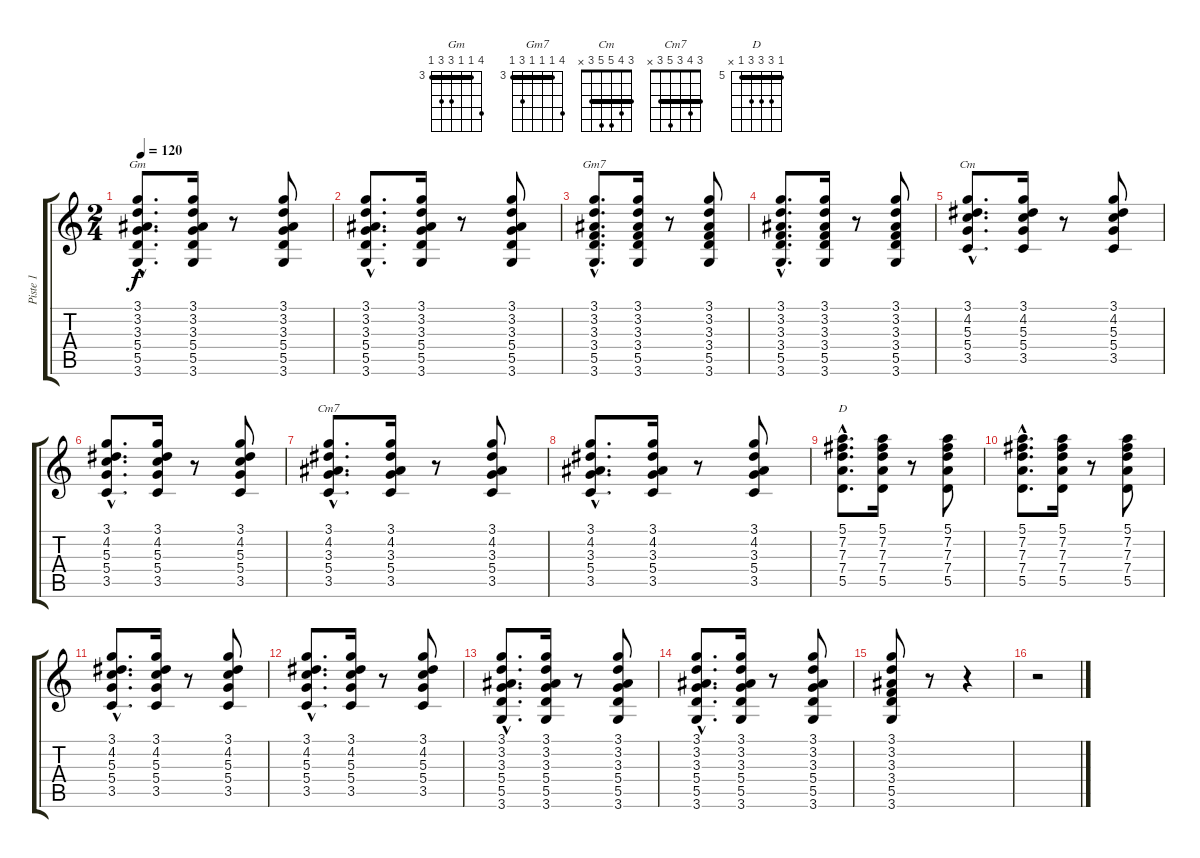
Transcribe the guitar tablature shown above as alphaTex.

\track ("Piste 1" "Piste 1") {instrument acousticguitarsteel}
\staff {score tabs}
\tuning (E4 B3 G3 D3 A2 E2) {hide}
\chord ("Gm" 6 3 3 5 5 3) {firstfret 3 barre 3}
\chord ("Gm7" 6 3 3 3 5 3) {firstfret 3 barre 3}
\chord ("Cm" 3 4 5 5 3 x) {barre 3}
\chord ("Cm7" 3 4 3 5 3 x) {barre 3}
\chord ("D" 5 7 7 7 5 x) {firstfret 5 barre 5}
\ts (2 4)
\tempo 120
\clef g2
\ks c
(3.1{hac} 3.2{hac} 3.3{hac} 5.4{hac} 5.5{hac} 3.6{hac}).8{d ch "Gm" dy f} (3.1 3.2 3.3 5.4 5.5 3.6).16 r.8 (3.1 3.2 3.3 5.4 5.5 3.6).8 |
(3.1{hac} 3.2{hac} 3.3{hac} 5.4{hac} 5.5{hac} 3.6{hac}).8{d} (3.1 3.2 3.3 5.4 5.5 3.6).16 r.8 (3.1 3.2 3.3 5.4 5.5 3.6).8 |
(3.1{hac} 3.2{hac} 3.3{hac} 3.4{hac} 5.5{hac} 3.6{hac}).8{d ch "Gm7"} (3.1 3.2 3.3 3.4 5.5 3.6).16 r.8 (3.1 3.2 3.3 3.4 5.5 3.6).8 |
(3.1{hac} 3.2{hac} 3.3{hac} 3.4{hac} 5.5{hac} 3.6{hac}).8{d} (3.1 3.2 3.3 3.4 5.5 3.6).16 r.8 (3.1 3.2 3.3 3.4 5.5 3.6).8 |
(3.1{hac} 4.2{hac} 5.3{hac} 5.4{hac} 3.5{hac}).8{d ch "Cm"} (3.1 4.2 5.3 5.4 3.5).16 r.8 (3.1 4.2 5.3 5.4 3.5).8 |
(3.1{hac} 4.2{hac} 5.3{hac} 5.4{hac} 3.5{hac}).8{d} (3.1 4.2 5.3 5.4 3.5).16 r.8 (3.1 4.2 5.3 5.4 3.5).8 |
(3.1{hac} 4.2{hac} 3.3{hac} 5.4{hac} 3.5{hac}).8{d ch "Cm7"} (3.1 4.2 3.3 5.4 3.5).16 r.8 (3.1 4.2 3.3 5.4 3.5).8 |
(3.1{hac} 4.2{hac} 3.3{hac} 5.4{hac} 3.5{hac}).8{d} (3.1 4.2 3.3 5.4 3.5).16 r.8 (3.1 4.2 3.3 5.4 3.5).8 |
(5.1{hac} 7.2{hac} 7.3{hac} 7.4{hac} 5.5{hac}).8{d ch "D"} (5.1 7.2 7.3 7.4 5.5).16 r.8 (5.1 7.2 7.3 7.4 5.5).8 |
(5.1{hac} 7.2{hac} 7.3{hac} 7.4{hac} 5.5{hac}).8{d} (5.1 7.2 7.3 7.4 5.5).16 r.8 (5.1 7.2 7.3 7.4 5.5).8 |
(3.1{hac} 4.2{hac} 5.3{hac} 5.4{hac} 3.5{hac}).8{d} (3.1 4.2 5.3 5.4 3.5).16 r.8 (3.1 4.2 5.3 5.4 3.5).8 |
(3.1{hac} 4.2{hac} 5.3{hac} 5.4{hac} 3.5{hac}).8{d} (3.1 4.2 5.3 5.4 3.5).16 r.8 (3.1 4.2 5.3 5.4 3.5).8 |
(3.1{hac} 3.2{hac} 3.3{hac} 5.4{hac} 5.5{hac} 3.6{hac}).8{d} (3.1 3.2 3.3 5.4 5.5 3.6).16 r.8 (3.1 3.2 3.3 5.4 5.5 3.6).8 |
(3.1{hac} 3.2{hac} 3.3{hac} 5.4{hac} 5.5{hac} 3.6{hac}).8{d} (3.1 3.2 3.3 5.4 5.5 3.6).16 r.8 (3.1 3.2 3.3 5.4 5.5 3.6).8 |
(3.1 3.2 3.3 3.4 5.5 3.6).8 r.8 r.4 |
r.2
